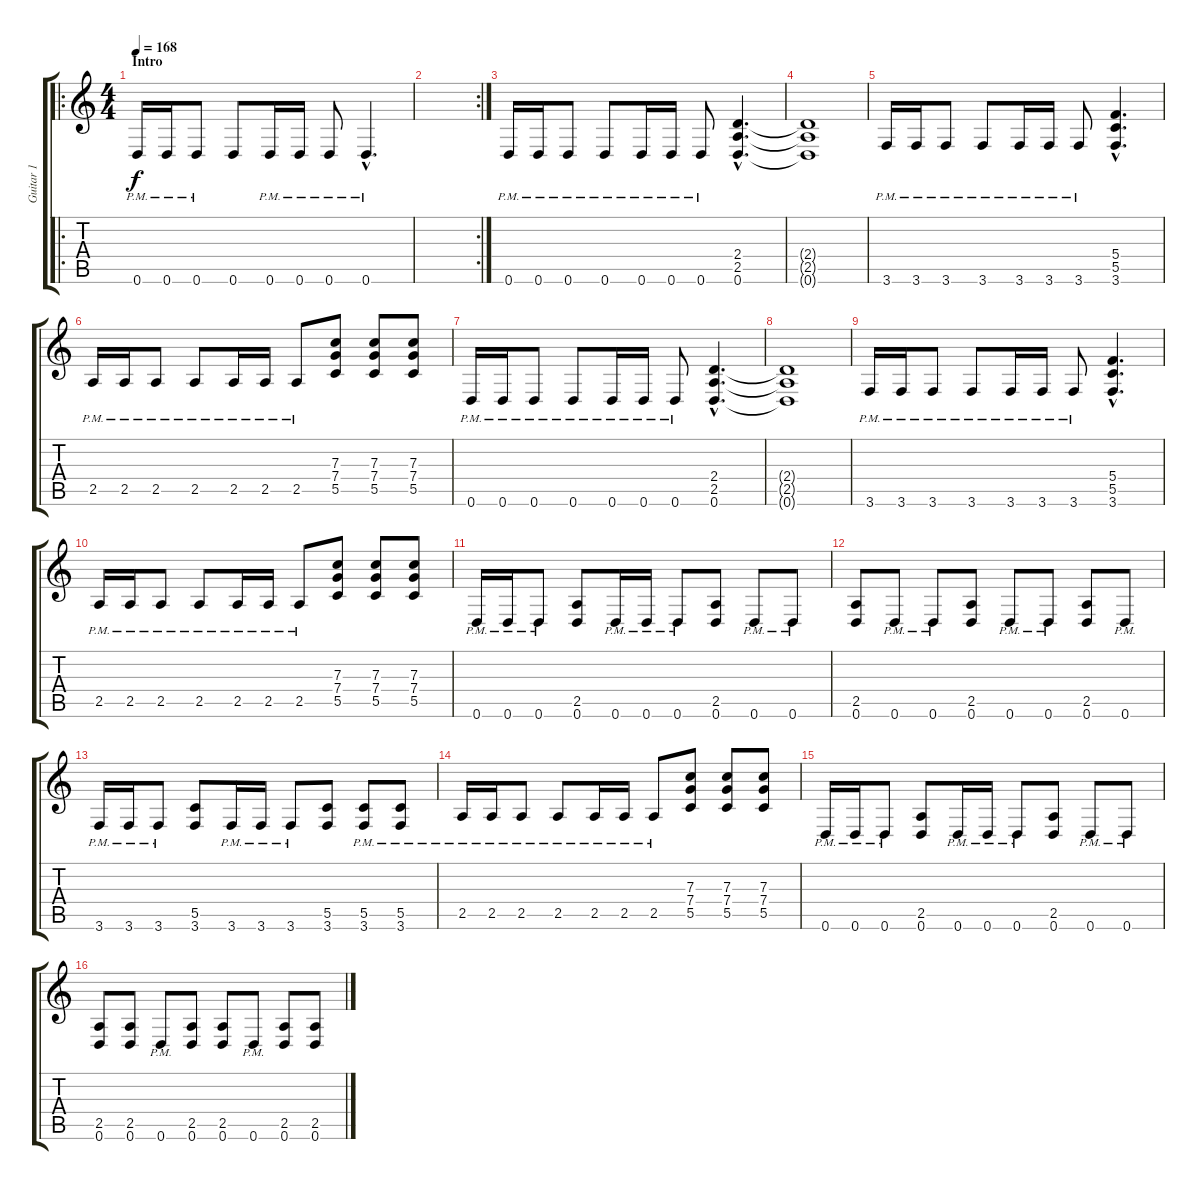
\track ("Guitar 1" "Guitar 1") {instrument distortionguitar}
\staff {score tabs}
\tuning (D4 A3 F3 C3 G2 D2) {hide}
\ro
\ts (4 4)
\section ("" "Intro")
\tempo 168
\clef g2
\ks c
0.6{pm}.16{dy f instrument distortionguitar} 0.6{pm}.16 0.6{pm}.8 0.6.8 0.6{pm}.16 0.6{pm}.16 0.6{pm}.8 0.6{hac pm}.4{d} |
\rc 2
|
0.6{pm}.16 0.6{pm}.16 0.6{pm}.8 0.6{pm}.8 0.6{pm}.16 0.6{pm}.16 0.6{pm}.8 (2.4{hac} 2.5{hac} 0.6{hac}).4{d} |
(2.4{t} 2.5{t} 0.6{t}).1 |
3.6{pm}.16 3.6{pm}.16 3.6{pm}.8 3.6{pm}.8 3.6{pm}.16 3.6{pm}.16 3.6{pm}.8 (5.4{hac} 5.5{hac} 3.6{hac}).4{d} |
2.5{pm}.16 2.5{pm}.16 2.5{pm}.8 2.5{pm}.8 2.5{pm}.16 2.5{pm}.16 2.5{pm}.8 (7.3 7.4 5.5).8 (7.3 7.4 5.5).8 (7.3 7.4 5.5).8 |
0.6{pm}.16 0.6{pm}.16 0.6{pm}.8 0.6{pm}.8 0.6{pm}.16 0.6{pm}.16 0.6{pm}.8 (2.4{hac} 2.5{hac} 0.6{hac}).4{d} |
(2.4{t} 2.5{t} 0.6{t}).1 |
3.6{pm}.16 3.6{pm}.16 3.6{pm}.8 3.6{pm}.8 3.6{pm}.16 3.6{pm}.16 3.6{pm}.8 (5.4{hac} 5.5{hac} 3.6{hac}).4{d} |
2.5{pm}.16 2.5{pm}.16 2.5{pm}.8 2.5{pm}.8 2.5{pm}.16 2.5{pm}.16 2.5{pm}.8 (7.3 7.4 5.5).8 (7.3 7.4 5.5).8 (7.3 7.4 5.5).8 |
0.6{pm}.16 0.6{pm}.16 0.6{pm}.8 (2.5 0.6).8 0.6{pm}.16 0.6{pm}.16 0.6{pm}.8 (2.5 0.6).8 0.6{pm}.8 0.6{pm}.8 |
(2.5 0.6).8 0.6{pm}.8 0.6{pm}.8 (2.5 0.6).8 0.6{pm}.8 0.6{pm}.8 (2.5 0.6).8 0.6{pm}.8 |
3.6{pm}.16 3.6{pm}.16 3.6{pm}.8 (5.5 3.6).8 3.6{pm}.16 3.6{pm}.16 3.6{pm}.8 (5.5 3.6).8 (5.5 3.6{pm}).8 (5.5 3.6{pm}).8 |
2.5{pm}.16 2.5{pm}.16 2.5{pm}.8 2.5{pm}.8 2.5{pm}.16 2.5{pm}.16 2.5{pm}.8 (7.3 7.4 5.5).8 (7.3 7.4 5.5).8 (7.3 7.4 5.5).8 |
0.6{pm}.16 0.6{pm}.16 0.6{pm}.8 (2.5 0.6).8 0.6{pm}.16 0.6{pm}.16 0.6{pm}.8 (2.5 0.6).8 0.6{pm}.8 0.6{pm}.8 |
(2.5 0.6).8 (2.5 0.6).8 0.6{pm}.8 (2.5 0.6).8 (2.5 0.6).8 0.6{pm}.8 (2.5 0.6).8 (2.5 0.6).8
